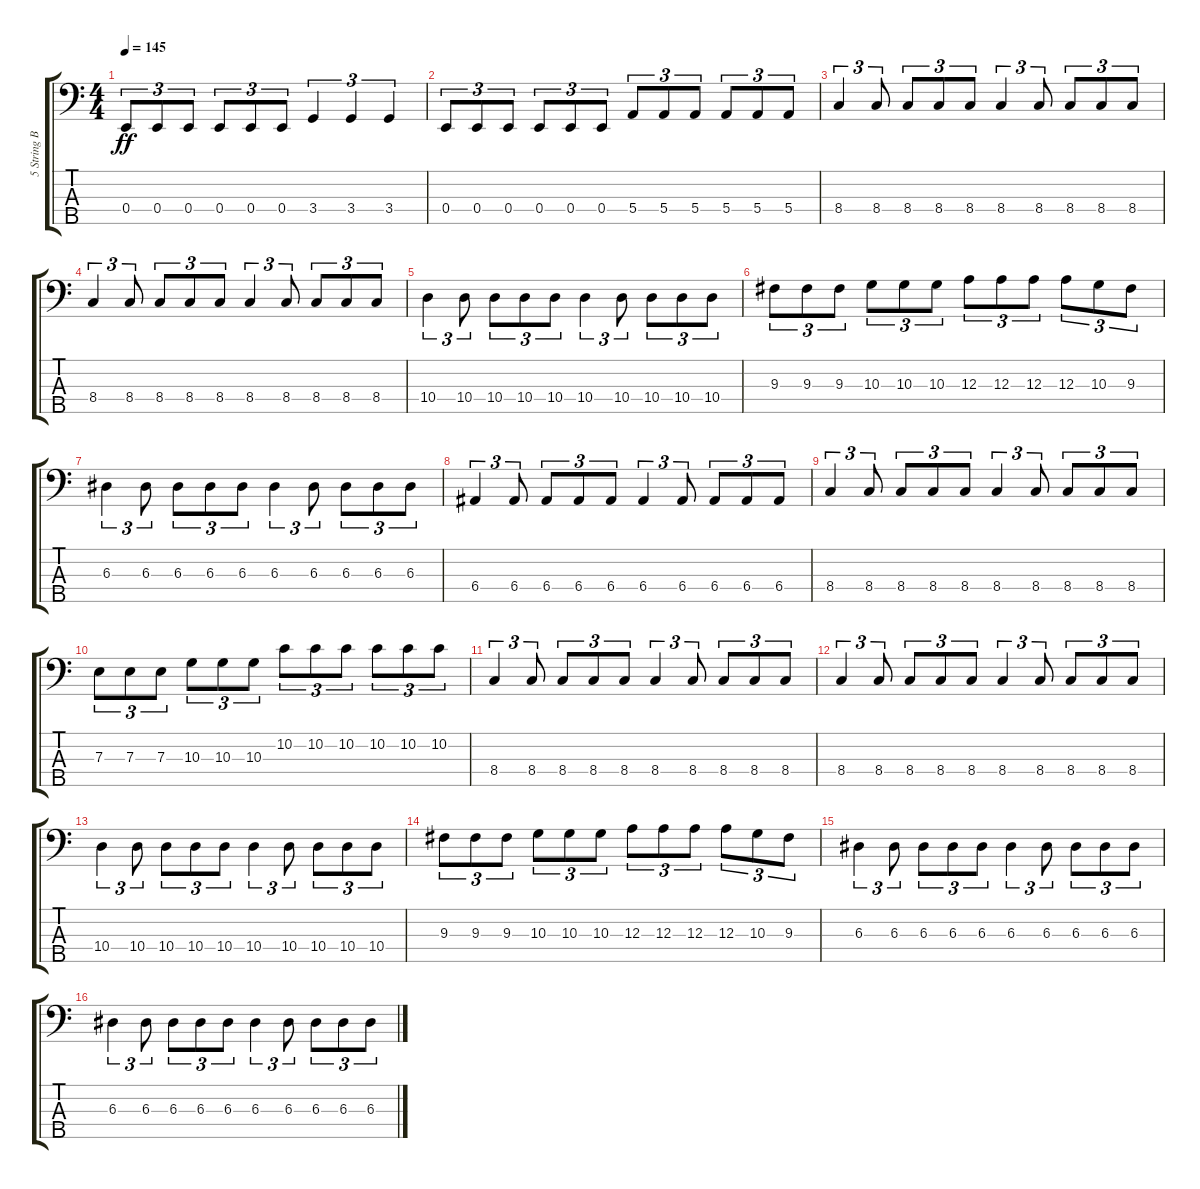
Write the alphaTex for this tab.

\track ("5 String Bass" "5 String B") {instrument electricbassfinger}
\staff {score tabs}
\tuning (G2 D2 A1 E1 B0) {hide}
\ts (4 4)
\tempo 145
\clef f4
\ks c
0.4.8{tu (3 2) dy ff} 0.4.8{tu (3 2)} 0.4.8{tu (3 2)} 0.4.8{tu (3 2)} 0.4.8{tu (3 2)} 0.4.8{tu (3 2)} 3.4.4{tu (3 2)} 3.4.4{tu (3 2)} 3.4.4{tu (3 2)} |
0.4.8{tu (3 2)} 0.4.8{tu (3 2)} 0.4.8{tu (3 2)} 0.4.8{tu (3 2)} 0.4.8{tu (3 2)} 0.4.8{tu (3 2)} 5.4.8{tu (3 2)} 5.4.8{tu (3 2)} 5.4.8{tu (3 2)} 5.4.8{tu (3 2)} 5.4.8{tu (3 2)} 5.4.8{tu (3 2)} |
8.4.4{tu (3 2)} 8.4.8{tu (3 2)} 8.4.8{tu (3 2)} 8.4.8{tu (3 2)} 8.4.8{tu (3 2)} 8.4.4{tu (3 2)} 8.4.8{tu (3 2)} 8.4.8{tu (3 2)} 8.4.8{tu (3 2)} 8.4.8{tu (3 2)} |
8.4.4{tu (3 2)} 8.4.8{tu (3 2)} 8.4.8{tu (3 2)} 8.4.8{tu (3 2)} 8.4.8{tu (3 2)} 8.4.4{tu (3 2)} 8.4.8{tu (3 2)} 8.4.8{tu (3 2)} 8.4.8{tu (3 2)} 8.4.8{tu (3 2)} |
10.4.4{tu (3 2)} 10.4.8{tu (3 2)} 10.4.8{tu (3 2)} 10.4.8{tu (3 2)} 10.4.8{tu (3 2)} 10.4.4{tu (3 2)} 10.4.8{tu (3 2)} 10.4.8{tu (3 2)} 10.4.8{tu (3 2)} 10.4.8{tu (3 2)} |
9.3.8{tu (3 2)} 9.3.8{tu (3 2)} 9.3.8{tu (3 2)} 10.3.8{tu (3 2)} 10.3.8{tu (3 2)} 10.3.8{tu (3 2)} 12.3.8{tu (3 2)} 12.3.8{tu (3 2)} 12.3.8{tu (3 2)} 12.3.8{tu (3 2)} 10.3.8{tu (3 2)} 9.3.8{tu (3 2)} |
6.3.4{tu (3 2)} 6.3.8{tu (3 2)} 6.3.8{tu (3 2)} 6.3.8{tu (3 2)} 6.3.8{tu (3 2)} 6.3.4{tu (3 2)} 6.3.8{tu (3 2)} 6.3.8{tu (3 2)} 6.3.8{tu (3 2)} 6.3.8{tu (3 2)} |
6.4.4{tu (3 2)} 6.4.8{tu (3 2)} 6.4.8{tu (3 2)} 6.4.8{tu (3 2)} 6.4.8{tu (3 2)} 6.4.4{tu (3 2)} 6.4.8{tu (3 2)} 6.4.8{tu (3 2)} 6.4.8{tu (3 2)} 6.4.8{tu (3 2)} |
8.4.4{tu (3 2)} 8.4.8{tu (3 2)} 8.4.8{tu (3 2)} 8.4.8{tu (3 2)} 8.4.8{tu (3 2)} 8.4.4{tu (3 2)} 8.4.8{tu (3 2)} 8.4.8{tu (3 2)} 8.4.8{tu (3 2)} 8.4.8{tu (3 2)} |
7.3.8{tu (3 2)} 7.3.8{tu (3 2)} 7.3.8{tu (3 2)} 10.3.8{tu (3 2)} 10.3.8{tu (3 2)} 10.3.8{tu (3 2)} 10.2.8{tu (3 2)} 10.2.8{tu (3 2)} 10.2.8{tu (3 2)} 10.2.8{tu (3 2)} 10.2.8{tu (3 2)} 10.2.8{tu (3 2)} |
8.4.4{tu (3 2)} 8.4.8{tu (3 2)} 8.4.8{tu (3 2)} 8.4.8{tu (3 2)} 8.4.8{tu (3 2)} 8.4.4{tu (3 2)} 8.4.8{tu (3 2)} 8.4.8{tu (3 2)} 8.4.8{tu (3 2)} 8.4.8{tu (3 2)} |
8.4.4{tu (3 2)} 8.4.8{tu (3 2)} 8.4.8{tu (3 2)} 8.4.8{tu (3 2)} 8.4.8{tu (3 2)} 8.4.4{tu (3 2)} 8.4.8{tu (3 2)} 8.4.8{tu (3 2)} 8.4.8{tu (3 2)} 8.4.8{tu (3 2)} |
10.4.4{tu (3 2)} 10.4.8{tu (3 2)} 10.4.8{tu (3 2)} 10.4.8{tu (3 2)} 10.4.8{tu (3 2)} 10.4.4{tu (3 2)} 10.4.8{tu (3 2)} 10.4.8{tu (3 2)} 10.4.8{tu (3 2)} 10.4.8{tu (3 2)} |
9.3.8{tu (3 2)} 9.3.8{tu (3 2)} 9.3.8{tu (3 2)} 10.3.8{tu (3 2)} 10.3.8{tu (3 2)} 10.3.8{tu (3 2)} 12.3.8{tu (3 2)} 12.3.8{tu (3 2)} 12.3.8{tu (3 2)} 12.3.8{tu (3 2)} 10.3.8{tu (3 2)} 9.3.8{tu (3 2)} |
6.3.4{tu (3 2)} 6.3.8{tu (3 2)} 6.3.8{tu (3 2)} 6.3.8{tu (3 2)} 6.3.8{tu (3 2)} 6.3.4{tu (3 2)} 6.3.8{tu (3 2)} 6.3.8{tu (3 2)} 6.3.8{tu (3 2)} 6.3.8{tu (3 2)} |
6.3.4{tu (3 2)} 6.3.8{tu (3 2)} 6.3.8{tu (3 2)} 6.3.8{tu (3 2)} 6.3.8{tu (3 2)} 6.3.4{tu (3 2)} 6.3.8{tu (3 2)} 6.3.8{tu (3 2)} 6.3.8{tu (3 2)} 6.3.8{tu (3 2)}
